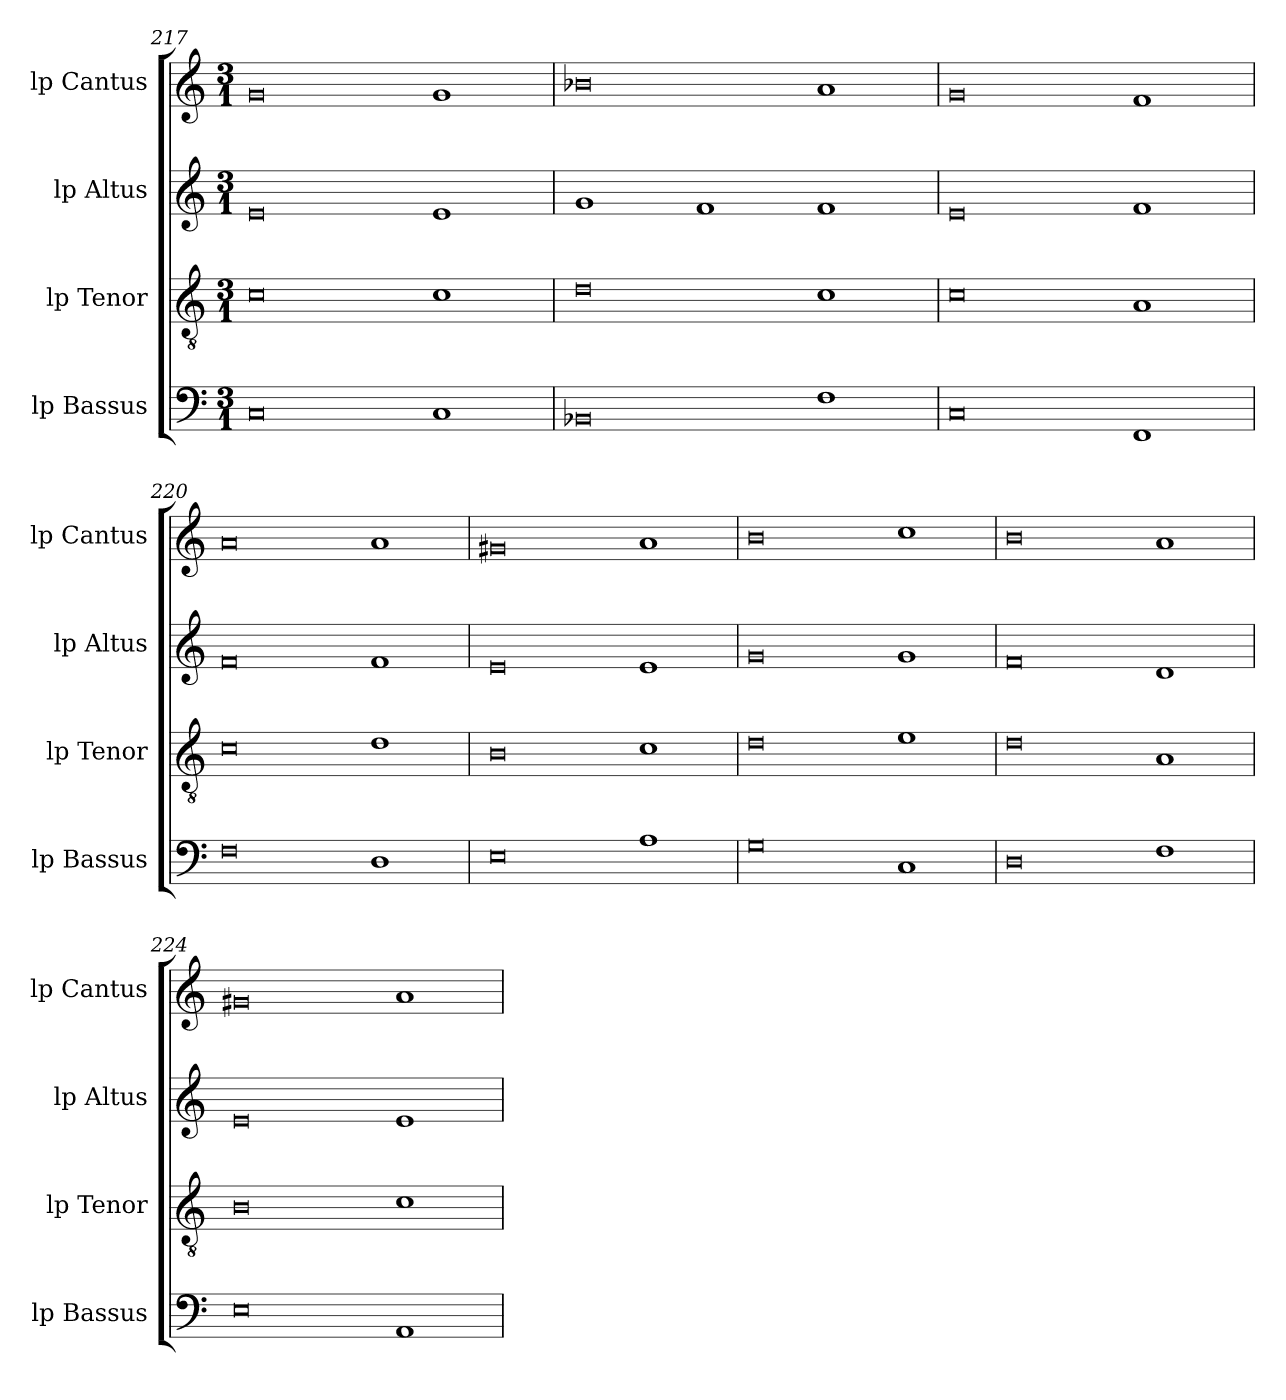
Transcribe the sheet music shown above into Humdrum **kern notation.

**kern	**kern	**kern	**kern
*part4	*part3	*part2	*part1
*staff4	*staff3	*staff2	*staff1
*I"lp Bassus	*I"lp Tenor	*I"lp Altus	*I"lp Cantus
*I'lp Bassus	*I'lp Tenor	*I'lp Altus	*I'lp Cantus
*clefF4	*clefGv2	*clefG2	*clefG2
*k[]	*k[]	*k[]	*k[]
*C:	*C:	*C:	*C:
*M3/1	*M3/1	*M3/1	*M3/1
=217	=217	=217	=217
0C	0c	0e	0g
1C	1c	1e	1g
=218	=218	=218	=218
0BB-X	0d	1g	0b-X
.	.	1f	.
1F	1c	1f	1a
=219	=219	=219	=219
0C	0c	0e	0g
1FF	1A	1f	1f
=220	=220	=220	=220
0F	0c	0f	0a
1D	1d	1f	1a
=221	=221	=221	=221
0E	0B	0e	0g#X
1A	1c	1e	1a
!!LO:LB:g=z
=222	=222	=222	=222
0G	0d	0g	0b
1C	1e	1g	1cc
=223	=223	=223	=223
0D	0d	0f	0b
1F	1A	1d	1a
=224	=224	=224	=224
0E	0B	0e	0g#X
1AA	1c	1e	1a
=	=	=	=
*-	*-	*-	*-
